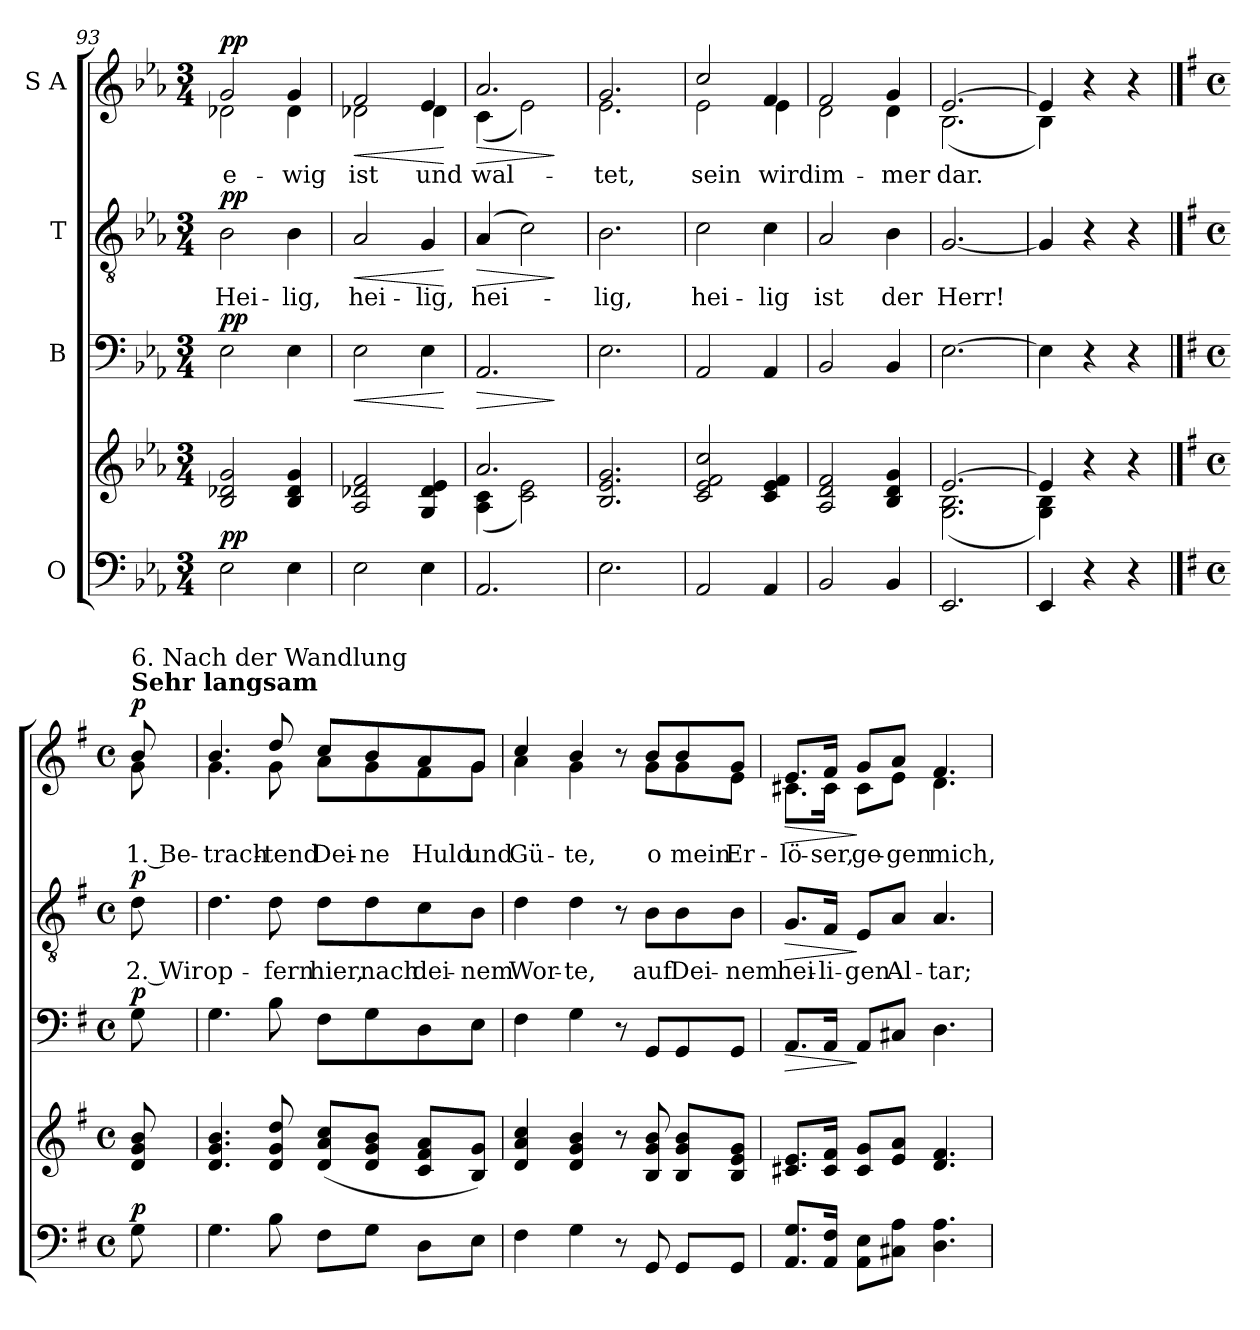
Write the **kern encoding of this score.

**kern	**kern	**dynam	**kern	**dynam	**kern	**text	**dynam	**kern	**text	**dynam
*part4	*part4	*part4	*part3	*part3	*part2	*part2	*part2	*part1	*part1	*part1
*staff5	*staff4	*staff4/5	*staff3	*staff3	*staff2	*staff2	*staff2	*staff1	*staff1	*staff1
*I"O	*	*	*I"B	*	*I"T	*	*	*I"S A	*	*
!!LO:LB:g=z
*clefF4	*clefG2	*	*clefF4	*	*clefGv2	*	*	*clefG2	*	*
*k[b-e-a-]	*k[b-e-a-]	*	*k[b-e-a-]	*	*k[b-e-a-]	*	*	*k[b-e-a-]	*	*
*M3/4	*M3/4	*	*M3/4	*	*M3/4	*	*	*M3/4	*	*
=93	=93	=93	=93	=93	=93	=93	=93	=93	=93	=93
!	!	!LO:DY:a=2	!	!LO:DY:a	!	!LO:LY:b	!LO:DY:a	!	!LO:LY:b	!LO:DY:a
*	*	*	*	*	*	*	*	*^	*	*
2E-\	2B-/ 2d-X/ 2g/	pp	2E-\	pp	2B-\	Hei-	pp	2g/	2d-X\	e-	pp
!	!	!	!	!	!	!LO:LY:b	!	!	!	!LO:LY:b	!
4E-\	4B-/ 4d-/ 4g/	.	4E-\	.	4B-\	-lig,	.	4g/	4d-\	-wig	.
=94	=94	=94	=94	=94	=94	=94	=94	=94	=94	=94	=94
!	!	!	!	!LO:HP:b	!	!LO:LY:b	!LO:HP:b	!	!	!LO:LY:b	!LO:HP:b
2E-\	2A-/ 2d-X/ 2f/	.	2E-\	<	2A-/	hei-	<	2f/	2d-X\	ist	<
!	!	!	!	!	!	!LO:LY:b	!	!	!	!LO:LY:b	!
4E-\	4G/ 4d-/ 4e-/	.	4E-\	.	4G/	-lig,	.	4e-/	4d-\	und	.
*	*	*	*	*	*	*	*	*v	*v	*	*
.	.	.	.	[	.	.	[	.	.	[
=95	=95	=95	=95	=95	=95	=95	=95	=95	=95	=95
*	*^	*	*	*	*	*	*	*	*	*
!	!	!	!	!	!LO:HP:b	!	!LO:LY:b	!LO:HP:b	!	!LO:LY:b	!LO:HP:b
*	*	*	*	*	*	*	*	*	*^	*	*
2.AA-/	2.a-/	(<4A-\ 4c\	.	2.AA-/	>	(>4A-/	hei-	>	2.a-/	(<4c\	wal-	>
.	.	2c\ 2e-\)	.	.	.	2c\)	.	.	.	2e-\)	.	.
*	*v	*v	*	*	*	*	*	*	*v	*v	*	*
.	.	.	.	]	.	.	]	.	.	]
=96	=96	=96	=96	=96	=96	=96	=96	=96	=96	=96
!	!	!	!	!	!	!LO:LY:b	!	!	!LO:LY:b	!
*	*	*	*	*	*	*	*	*^	*	*
2.E-\	2.B-/ 2.e-/ 2.g/	.	2.E-\	.	2.B-\	-lig,	.	2.g/	2.e-\	-tet,	.
=97	=97	=97	=97	=97	=97	=97	=97	=97	=97	=97	=97
!	!	!	!	!	!	!LO:LY:b	!	!	!	!LO:LY:b	!
2AA-/	2c/ 2e-/ 2f/ 2cc/	.	2AA-/	.	2c\	hei-	.	2cc/	2e-\	sein	.
!	!	!	!	!	!	!LO:LY:b	!	!	!	!LO:LY:b	!
4AA-/	4c/ 4e-/ 4f/	.	4AA-/	.	4c\	-lig	.	4f/	4e-\	wird	.
=98	=98	=98	=98	=98	=98	=98	=98	=98	=98	=98	=98
!	!	!	!	!	!	!LO:LY:b	!	!	!	!LO:LY:b	!
2BB-/	2A-/ 2d/ 2f/	.	2BB-/	.	2A-/	ist	.	2f/	2d\	im-	.
!	!	!	!	!	!	!LO:LY:b	!	!	!	!LO:LY:b	!
4BB-/	4B-/ 4d/ 4g/	.	4BB-/	.	4B-\	der	.	4g/	4d\	-mer	.
=99	=99	=99	=99	=99	=99	=99	=99	=99	=99	=99	=99
*	*^	*	*	*	*	*	*	*	*	*	*
!	!	!	!	!	!	!	!LO:LY:b	!	!	!	!LO:LY:b	!
2.EE-/	[2.e-/	(<2.G\ 2.B-\	.	[2.E-\	.	[2.G/	Herr!	.	[2.e-/	(<2.B-\	dar.	.
=100	=100	=100	=100	=100	=100	=100	=100	=100	=100	=100	=100	=100
4EE-/	4e-/]	4G\ 4B-\)	.	4E-\]	.	4G/]	.	.	4e-/]	4B-\)	.	.
4r	4r	4ryy	.	4r	.	4r	.	.	4r	4ryy	.	.
4r	4r	4ryy	.	4r	.	4r	.	.	4r	4ryy	.	.
*	*v	*v	*	*	*	*	*	*	*	*	*	*
==101	==101	==101	==101	==101	==101	==101	==101	==101	==101	==101	==101
*k[f#]	*k[f#]	*	*k[f#]	*	*k[f#]	*	*	*k[f#]	*	*	*
*M4/4	*M4/4	*	*M4/4	*	*M4/4	*	*	*M4/4	*	*	*
*met(c)	*met(c)	*	*met(c)	*	*met(c)	*	*	*met(c)	*	*	*
*	*^	*	*	*	*	*	*	*	*	*	*
!	!	!	!	!	!	!	!	!	!LO:TX:a:B:t=Sehr langsam	!	!	!
!	!	!	!	!	!	!	!	!	!LO:TX:a:t=6. Nach der Wandlung	!	!	!
!	!	!	!LO:DY:a=2	!	!LO:DY:a	!	!LO:LY:b	!LO:DY:a	!	!	!LO:LY:b	!LO:DY:a
*	*v	*v	*	*	*	*	*	*	*	*	*	*
8G\	8d/ 8g/ 8b/	p	8G\	p	8d\	2. Wir	p	8b/	8g\	1. Be-	p
=102	=102	=102	=102	=102	=102	=102	=102	=102	=102	=102	=102
!	!	!	!	!	!	!LO:LY:b	!	!	!	!LO:LY:b	!
4.G\	4.d/ 4.g/ 4.b/	.	4.G\	.	4.d\	op-	.	4.b/	4.g\	-trach-	.
!	!	!	!	!	!	!LO:LY:b	!	!	!	!LO:LY:b	!
8B\	8d/ 8g/ 8dd/	.	8B\	.	8d\	-fern	.	8dd/	8g\	-tend	.
!	!	!	!	!	!	!LO:LY:b	!	!	!	!LO:LY:b	!
8F#\L	(<8d/ 8a/ 8cc/L	.	8F#\L	.	8d\L	hier,	.	8cc/L	8a\L	Dei-	.
!	!	!	!	!	!	!LO:LY:b	!	!	!	!LO:LY:b	!
8G\J	8d/ 8g/ 8b/J	.	8G\	.	8d\	nach	.	8b/	8g\	-ne	.
!	!	!	!	!	!	!LO:LY:b	!	!	!	!LO:LY:b	!
8D\L	8c/ 8f#/ 8a/L	.	8D\	.	8c\	dei-	.	8a/	8f#\	Huld	.
!	!	!	!	!	!	!LO:LY:b	!	!	!	!LO:LY:b	!
8E\J	8B/ 8g/J)	.	8E\J	.	8B\J	-nem	.	8g/J	8g\J	und	.
!!LO:LB:g=z	!!
=103	=103	=103	=103	=103	=103	=103	=103	=103	=103	=103	=103
!	!	!	!	!	!	!LO:LY:b	!	!	!	!LO:LY:b	!
4F#\	4d/ 4a/ 4cc/	.	4F#\	.	4d\	Wor-	.	4cc/	4a\	Gü-	.
!	!	!	!	!	!	!LO:LY:b	!	!	!	!LO:LY:b	!
4G\	4d/ 4g/ 4b/	.	4G\	.	4d\	-te,	.	4b/	4g\	-te,	.
8r	8r	.	8r	.	8r	.	.	8r	8ryy	.	.
!	!	!	!	!	!	!LO:LY:b	!	!	!	!LO:LY:b	!
8GG/	8B/ 8g/ 8b/	.	8GG/L	.	8B\L	auf	.	8b/L	8g\L	o	.
!	!	!	!	!	!	!LO:LY:b	!	!	!	!LO:LY:b	!
8GG/L	8B/ 8g/ 8b/L	.	8GG/	.	8B\	Dei-	.	8b/	8g\	mein	.
!	!	!	!	!	!	!LO:LY:b	!	!	!	!LO:LY:b	!
8GG/J	8B/ 8e/ 8g/J	.	8GG/J	.	8B\J	-nem	.	8g/J	8e\J	Er-	.
=104	=104	=104	=104	=104	=104	=104	=104	=104	=104	=104	=104
!	!	!	!	!LO:HP:b	!	!LO:LY:b	!LO:HP:b	!	!	!LO:LY:b	!LO:HP:b
8.AA/ 8.G/L	8.c#X/ 8.e/L	.	8.AA/L	>	8.G/L	hei-	>	8.e/L	8.c#X\L	-lö-	>
!	!	!	!	!	!	!LO:LY:b	!	!	!	!LO:LY:b	!
16AA/ 16F#/Jk	16c#/ 16f#/Jk	.	16AA/Jk	.	16F#/Jk	-li-	.	16f#/Jk	16c#\Jk	-ser,	.
!	!	!	!	!	!	!LO:LY:b	!	!	!	!LO:LY:b	!
8AA\ 8E\L	8c#/ 8g/L	.	8AA/L	]	8E/L	-gen	]	8g/L	8c#\L	ge-	]
!	!	!	!	!	!	!LO:LY:b	!	!	!	!LO:LY:b	!
8C#X\ 8A\J	8e/ 8a/J	.	8C#X/J	.	8A/J	Al-	.	8a/J	8e\J	-gen	.
!	!	!	!	!	!	!LO:LY:b	!	!	!	!LO:LY:b	!
4.D\ 4.A\	4.d/ 4.f#/	.	4.D\	.	4.A/	-tar;	.	4.f#/	4.d\	mich,	.
*	*	*	*	*	*	*	*	*v	*v	*	*
=	=	=	=	=	=	=	=	=	=	=
*-	*-	*-	*-	*-	*-	*-	*-	*-	*-	*-
